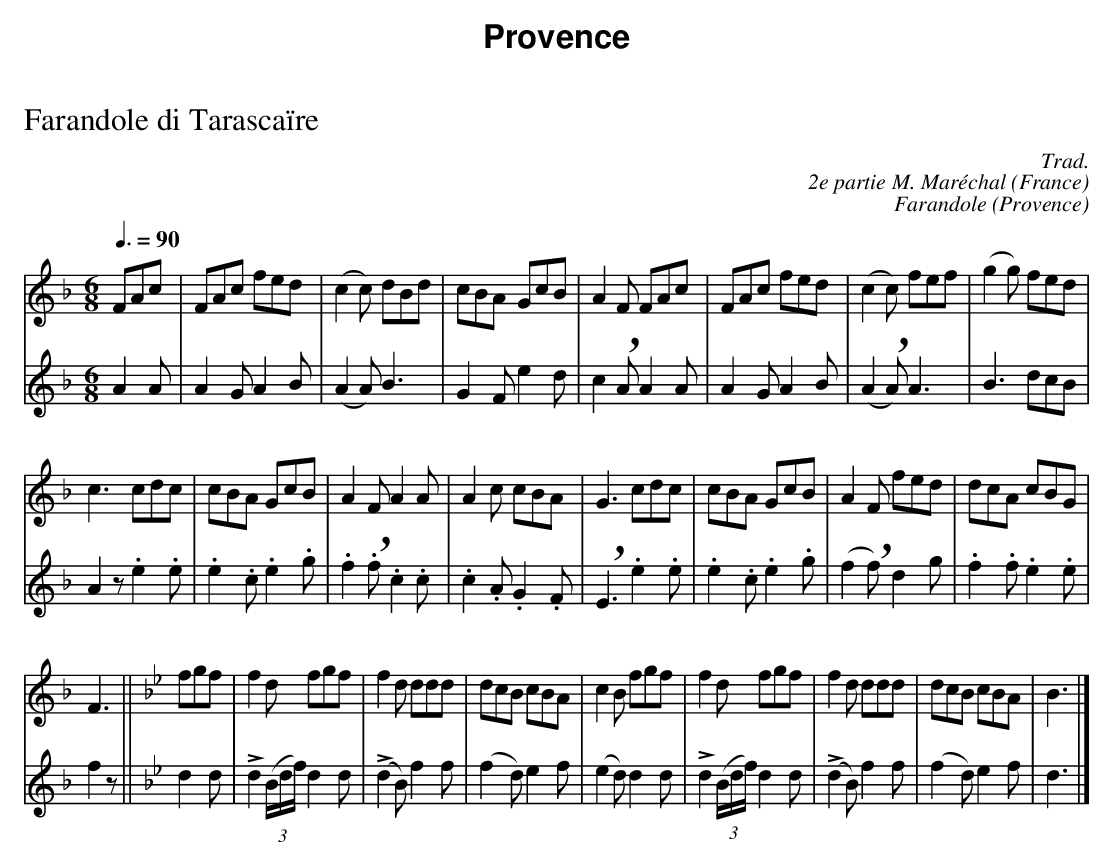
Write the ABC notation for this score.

X:1
T:Farandole di Tarascaïre
O:France
C:Trad.
C:2e partie M. Maréchal
M:6/8
Q:3/8=90
K:Fmajor
V:1
FAc|FAc fed|(c2c) dBd|cBA GcB|A2F FAc|FAc fed|(c2c) fef|(g2g) fed|
c3 cdc|cBA GcB|A2F A2A|A2c cBA|G3 cdc|cBA GcB|A2F fed|dcA cBG|
F3 ||[K:Bb]fgf|f2d fgf|f2d ddd|dcB cBA|c2B fgf|f2d fgf|f2d ddd|dcB cBA|B3|]
V:2
A2A| A2G A2B| (A2A) B3| G2F e2d| c2!breath!A A2A| A2G A2B| (A2!breath!A) A3| B3 dcB|
A2z .e2.e|.e2.c .e2.g|.f2!breath!.f .c2.c| .c2.A .G2.F| !breath!E3 .e2.e|.e2.c .e2.g|(f2!breath!f) d2g| .f2.f .e2.e|
f2z ||[K:Bb] d2d|Ld2 ((3B/d/f/) d2d| (Ld2B) f2f| (f2d) e2f| (e2d) d2d| Ld2 ((3B/d/f/) d2d| (Ld2B) f2f| (f2d) e2f|d3|]
